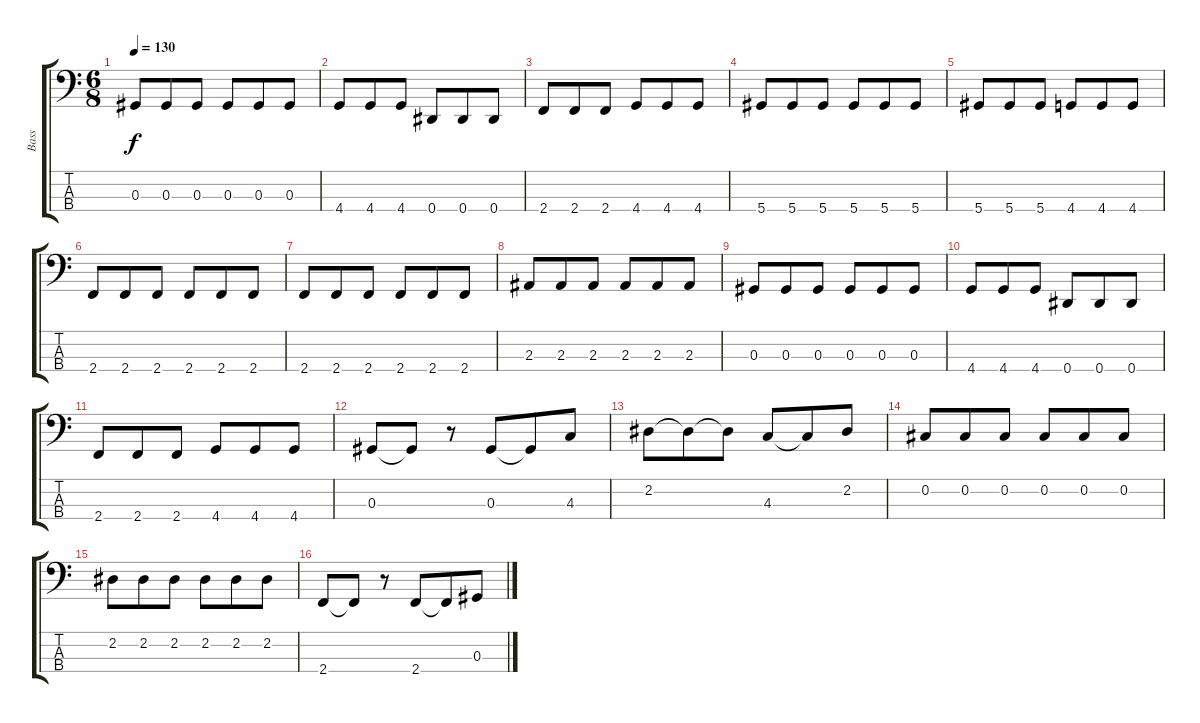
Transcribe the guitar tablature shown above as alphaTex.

\track ("Bass" "Bass") {instrument electricbassfinger}
\staff {score tabs}
\tuning (Gb2 Db2 Ab1 Eb1) {hide}
\ts (6 8)
\tempo 130
\clef f4
\ks c
0.3.8{dy f} 0.3.8 0.3.8 0.3.8 0.3.8 0.3.8 |
4.4.8 4.4.8 4.4.8 0.4.8 0.4.8 0.4.8 |
2.4.8 2.4.8 2.4.8 4.4.8 4.4.8 4.4.8 |
5.4.8 5.4.8 5.4.8 5.4.8 5.4.8 5.4.8 |
5.4.8 5.4.8 5.4.8 4.4.8 4.4.8 4.4.8 |
2.4.8 2.4.8 2.4.8 2.4.8 2.4.8 2.4.8 |
2.4.8 2.4.8 2.4.8 2.4.8 2.4.8 2.4.8 |
2.3.8 2.3.8 2.3.8 2.3.8 2.3.8 2.3.8 |
0.3.8 0.3.8 0.3.8 0.3.8 0.3.8 0.3.8 |
4.4.8 4.4.8 4.4.8 0.4.8 0.4.8 0.4.8 |
2.4.8 2.4.8 2.4.8 4.4.8 4.4.8 4.4.8 |
0.3.8 0.3{t}.8 r.8 0.3.8 0.3{t}.8 4.3.8 |
2.2.8 2.2{t}.8 2.2{t}.8 4.3.8 4.3{t}.8 2.2.8 |
0.2.8 0.2.8 0.2.8 0.2.8 0.2.8 0.2.8 |
2.2.8 2.2.8 2.2.8 2.2.8 2.2.8 2.2.8 |
2.4.8 2.4{t}.8 r.8 2.4.8 2.4{t}.8 0.3.8
